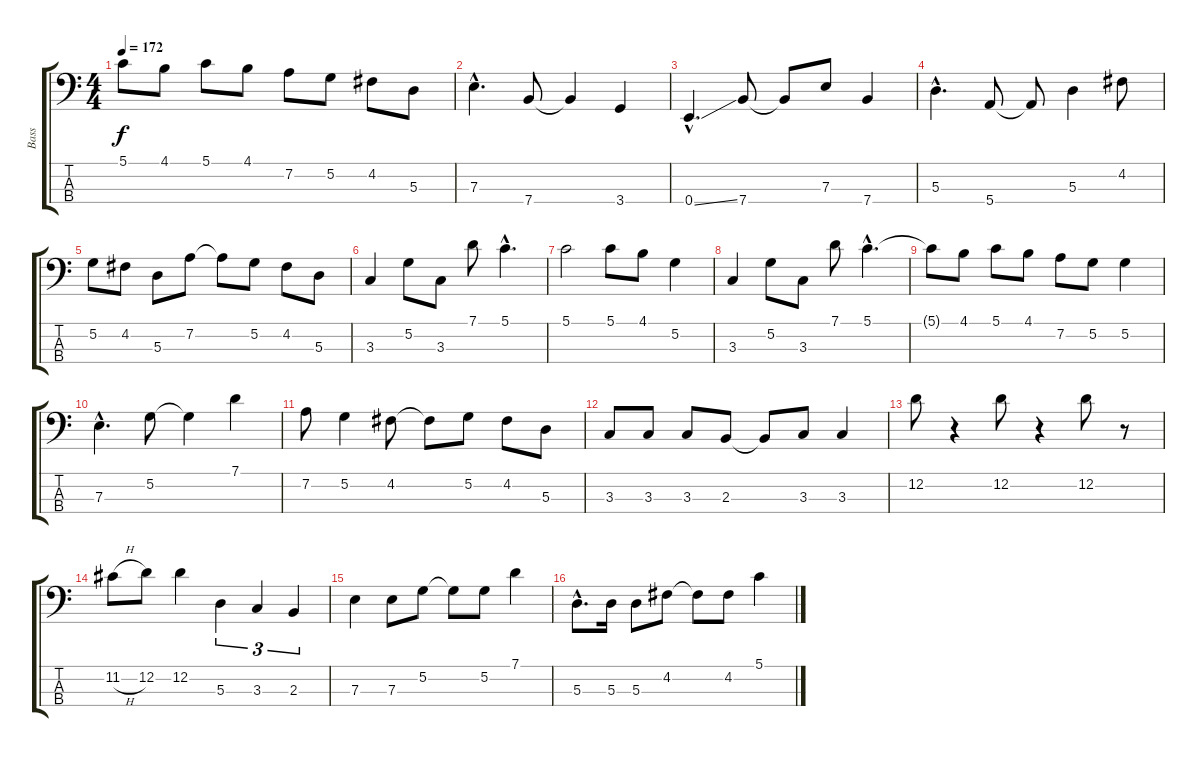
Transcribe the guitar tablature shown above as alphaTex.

\track ("Bass" "Bass") {instrument electricbasspick}
\staff {score tabs}
\tuning (G2 D2 A1 E1) {hide}
\ts (4 4)
\tempo 172
\clef f4
\ks c
5.1{t}.8{dy f} 4.1.8 5.1.8 4.1.8 7.2.8 5.2.8 4.2.8 5.3.8 |
7.3{hac}.4{d} 7.4.8 7.4{t}.4 3.4.4 |
0.4{ss hac}.4{d} 7.4.8 7.4{t}.8 7.3.8 7.4.4 |
5.3{hac}.4{d} 5.4.8 5.4{t}.8 5.3.4 4.2.8 |
5.2.8 4.2.8 5.3.8 7.2.8 7.2{t}.8 5.2.8 4.2.8 5.3.8 |
3.3.4 5.2.8 3.3.8 7.1.8 5.1{hac}.4{d} |
5.1.2 5.1.8 4.1.8 5.2.4 |
3.3.4 5.2.8 3.3.8 7.1.8 5.1{hac}.4{d} |
5.1{t}.8 4.1.8 5.1.8 4.1.8 7.2.8 5.2.8 5.2.4 |
7.3{hac}.4{d} 5.2.8 5.2{t}.4 7.1.4 |
7.2.8 5.2.4 4.2.8 4.2{t}.8 5.2.8 4.2.8 5.3.8 |
3.3.8 3.3.8 3.3.8 2.3.8 2.3{t}.8 3.3.8 3.3.4 |
12.2.8 r.4 12.2.8 r.4 12.2.8 r.8 |
11.2{h}.8 12.2.8 12.2.4 5.3.4{tu (3 2)} 3.3.4{tu (3 2)} 2.3.4{tu (3 2)} |
7.3.4 7.3.8 5.2.8 5.2{t}.8 5.2.8 7.1.4 |
5.3{hac}.8{d} 5.3.16 5.3.8 4.2.8 4.2{t}.8 4.2.8 5.1.4
